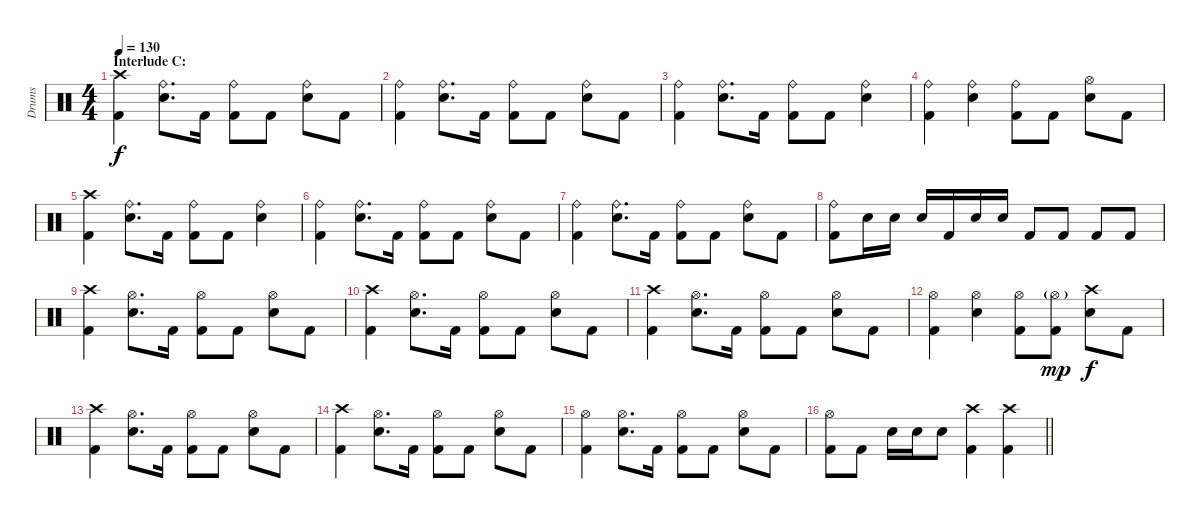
\track ("Drums" "Drums") {instrument percussion}
\staff {score}
\articulation defaults
\ts (4 4)
\section ("" "Interlude C:")
\tempo 130
\clef neutral
\ks c
("Crash high (hit)" "Kick (hit) 2").4{dy f} ("Ride (bell)" "Electric Snare (hit)").8{d} "Kick (hit) 2".16 ("Ride (bell)" "Kick (hit) 2").8 "Kick (hit) 2".8 ("Ride (bell)" "Electric Snare (hit)").8 "Kick (hit) 2".8 |
("Ride (bell)" "Kick (hit) 2").4 ("Ride (bell)" "Electric Snare (hit)").8{d} "Kick (hit) 2".16 ("Ride (bell)" "Kick (hit) 2").8 "Kick (hit) 2".8 ("Ride (bell)" "Electric Snare (hit)").8 "Kick (hit) 2".8 |
("Ride (bell)" "Kick (hit) 2").4 ("Ride (bell)" "Electric Snare (hit)").8{d} "Kick (hit) 2".16 ("Ride (bell)" "Kick (hit) 2").8 "Kick (hit) 2".8 ("Ride (bell)" "Electric Snare (hit)").4 |
("Ride (bell)" "Kick (hit) 2").4 ("Ride (bell)" "Electric Snare (hit)").4 ("Ride (bell)" "Kick (hit) 2").8 "Kick (hit) 2".8 ("Hi-Hat (open)" "Electric Snare (hit)").8 "Kick (hit) 2".8 |
("Crash high (hit)" "Kick (hit) 2").4 ("Ride (bell)" "Electric Snare (hit)").8{d} "Kick (hit) 2".16 ("Ride (bell)" "Kick (hit) 2").8 "Kick (hit) 2".8 ("Ride (bell)" "Electric Snare (hit)").4 |
("Ride (bell)" "Kick (hit) 2").4 ("Ride (bell)" "Electric Snare (hit)").8{d} "Kick (hit) 2".16 ("Ride (bell)" "Kick (hit) 2").8 "Kick (hit) 2".8 ("Ride (bell)" "Electric Snare (hit)").8 "Kick (hit) 2".8 |
("Ride (bell)" "Kick (hit) 2").4 ("Ride (bell)" "Electric Snare (hit)").8{d} "Kick (hit) 2".16 ("Ride (bell)" "Kick (hit) 2").8 "Kick (hit) 2".8 ("Ride (bell)" "Electric Snare (hit)").8 "Kick (hit) 2".8 |
("Ride (bell)" "Kick (hit) 2").8 "Electric Snare (hit)".16 "Electric Snare (hit)".16 "Electric Snare (hit)".16 "Kick (hit) 2".16 "Electric Snare (hit)".16 "Electric Snare (hit)".16 "Kick (hit) 2".8 "Kick (hit) 2".8 "Kick (hit) 2".8 "Kick (hit) 2".8 |
("Crash high (hit)" "Kick (hit) 2").4 ("Hi-Hat (open)" "Electric Snare (hit)").8{d} "Kick (hit) 2".16 ("Hi-Hat (open)" "Kick (hit) 2").8 "Kick (hit) 2".8 ("Hi-Hat (open)" "Electric Snare (hit)").8 "Kick (hit) 2".8 |
("Crash high (hit)" "Kick (hit) 2").4 ("Hi-Hat (open)" "Electric Snare (hit)").8{d} "Kick (hit) 2".16 ("Hi-Hat (open)" "Kick (hit) 2").8 "Kick (hit) 2".8 ("Hi-Hat (open)" "Electric Snare (hit)").8 "Kick (hit) 2".8 |
("Crash high (hit)" "Kick (hit) 2").4 ("Hi-Hat (open)" "Electric Snare (hit)").8{d} "Kick (hit) 2".16 ("Hi-Hat (open)" "Kick (hit) 2").8 "Kick (hit) 2".8 ("Hi-Hat (open)" "Electric Snare (hit)").8 "Kick (hit) 2".8 |
("Hi-Hat (open)" "Kick (hit) 2").4 ("Hi-Hat (open)" "Electric Snare (hit)").4 ("Hi-Hat (open)" "Kick (hit) 2").8 ("Hi-Hat (open)"{g} "Kick (hit) 2").8{dy mp} ("Crash high (hit)" "Electric Snare (hit)").8{dy f} "Kick (hit) 2".8 |
("Crash high (hit)" "Kick (hit) 2").4 ("Hi-Hat (open)" "Electric Snare (hit)").8{d} "Kick (hit) 2".16 ("Hi-Hat (open)" "Kick (hit) 2").8 "Kick (hit) 2".8 ("Hi-Hat (open)" "Electric Snare (hit)").8 "Kick (hit) 2".8 |
("Crash high (hit)" "Kick (hit) 2").4 ("Hi-Hat (open)" "Electric Snare (hit)").8{d} "Kick (hit) 2".16 ("Hi-Hat (open)" "Kick (hit) 2").8 "Kick (hit) 2".8 ("Hi-Hat (open)" "Electric Snare (hit)").8 "Kick (hit) 2".8 |
("Hi-Hat (open)" "Kick (hit) 2").4 ("Hi-Hat (open)" "Electric Snare (hit)").8{d} "Kick (hit) 2".16 ("Hi-Hat (open)" "Kick (hit) 2").8 "Kick (hit) 2".8 ("Hi-Hat (open)" "Electric Snare (hit)").8 "Kick (hit) 2".8 |
\barLineRight lightlight
("Hi-Hat (open)" "Kick (hit) 2").8 "Kick (hit) 2".8 "Electric Snare (hit)".16 "Electric Snare (hit)".16 "Electric Snare (hit)".8 ("Crash high (hit)" "Kick (hit) 2").4 ("Crash high (hit)" "Kick (hit) 2").4
